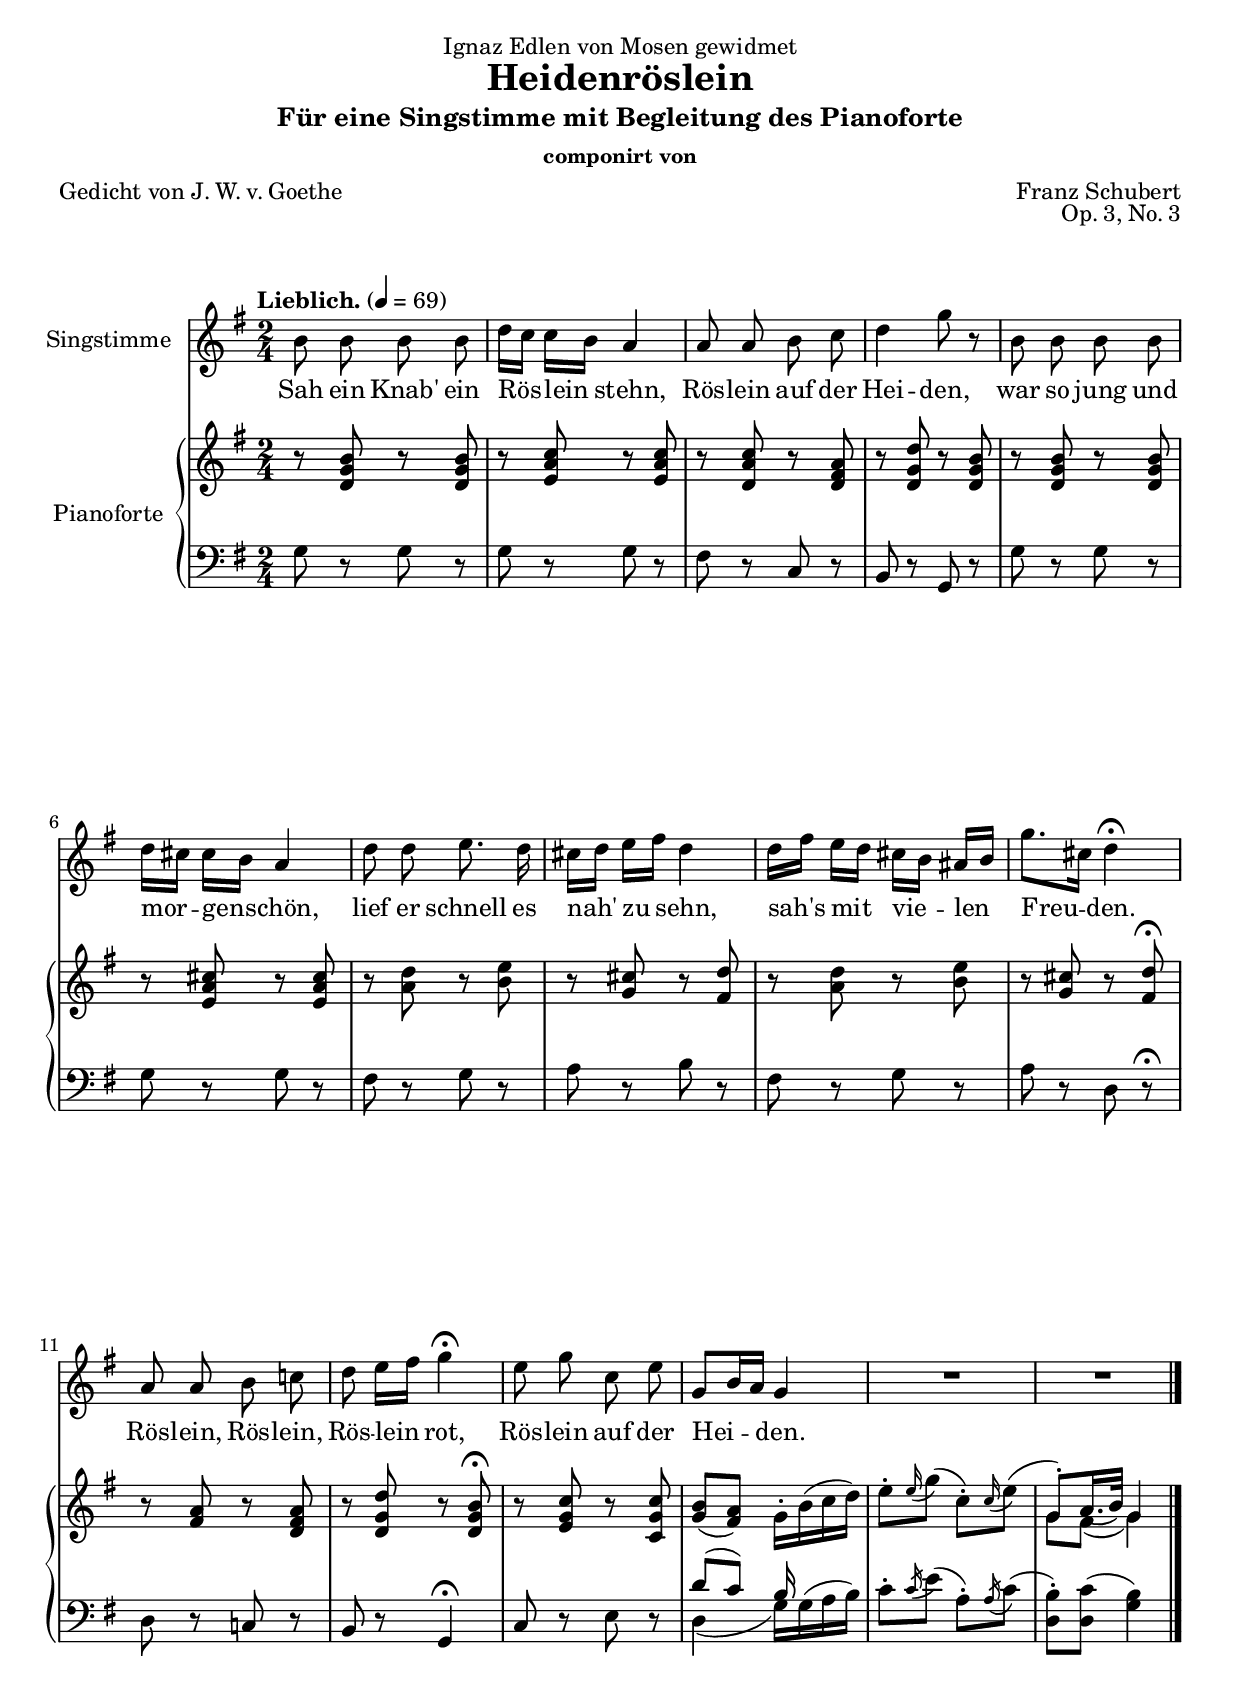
\version "2.15.39"

\paper {
  #(include-special-characters)
  ragged-bottom = ##f
  ragged-last-bottom = ##f
}

\header {
  title = "Heidenröslein"
  subtitle = "Für eine Singstimme mit Begleitung des Pianoforte"
  subsubtitle = "componirt von"
  composer = "Franz Schubert"
  opus = "Op.&thinsp;3, No.&thinsp;3"
  %TODO: print also 'composition'
  composition = "19.&thinsp;August 1815"
  dedication = "Ignaz Edlen von Mosen gewidmet"
  poet = "Gedicht von J.&thinsp;W.&thinsp;v.&thinsp;Goethe"
}

global = {
  \key g \major
  \time 2/4
  \tempo "Lieblich." 4 = 69
}

melody = \relative f' {
  \global
  \clef treble
  \autoBeamOff

  b8 b b b
  d16[ c] c[ b] a4
  a8 a b c
  d4 g8 r
  b,8 b b b 
  d16[ cis] cis[ b] a4
  d8 d e8. d16
  cis16[ d] e[ fis] d4
  d16[ fis] e[ d] cis[ b] ais[ b] 
  g'8.[ cis,16] d4\fermata
  a8 a b c!
  d e16[ fis] g4\fermata
  e8 g c, e
  g,[ b16 a] g4 
  R2 * 2
  \bar "|."
}


text = \lyricmode {
  Sah ein Knab' ein
  Rös -- lein stehn,
  Rös -- lein auf der
  Hei -- den,
  war so jung und
  mor -- gen -- schön,
  lief er schnell es
  nah' zu sehn,
  sah's mit vie -- len
  Freu -- den.
  Rös -- lein, Rös -- lein, Rös -- lein rot,
  Rös -- lein auf der Hei -- den.
}


% Help for Frescobaldi
%%master: Heidenroeslein.ly


upper = \relative d' {
  \global
  \clef treble
    
  r8 <d g b> r q | %1
  r8 <e a c> r q | %2
  r8 <d a' c> r <d fis a> | %3
  r8 <d g d'> r <d g b> | %4
  r8 <d g b> r q | %5
  r8 <e a cis> r q | %6
  r8 <a d> r <b e> | %7
  r8 <g cis> r <fis d'> | %8
  r8 <a d> r <b e> | %9
  r8 <g cis> r <fis d'>\fermata | %10
  r8 <fis a> r <d fis a> | %11
  r8 <d g d'> r <d g b>\fermata | %12
  r8 <e g c> r <c g' c> | %13
  <g'~ b>8( <fis a>) g16-. b( c d) | %14
  e8-. \appoggiatura e16 g8( c,-.) \appoggiatura c16 e8( | %15
  <<
    {
      g,^.) a16.( b32) g4
    }
    \new Voice {
      \voiceTwo
      g8 fis( g4)
    }
  >>
  \bar "|."
}

lower = \relative c' {
  \global
  \clef bass
  
  g8 r8 g8 r8 | %1
  g8 r8 g8 r8 | %2
  fis8 r8 c8 r8 | %3
  b8 r8 g8 r8 | %4
  g'8 r8 g8 r8 | %5
  g8 r8 g8 r8 | %6
  fis8 r8 g8 r8 | %7
  a8 r8 b8 r8 | %8
  fis8 r8 g8 r8 | %9
  a8 r8 d,8 r8\fermata | %10
  d8 r8 c!8 r8 | %11
  b8 r8 g4\fermata | %12
  c8 r8 e8 r8 | %13
  <<
    {
      \voiceTwo
      d4( g16)
    }
    \new Voice {
      \voiceOne
      d'8( c) b16
    }
  >>
    \oneVoice
    g16( a b) | %14
  c8-. \acciaccatura c16 e8( a,-.) \acciaccatura a16 c8( | %15
  <d, b'>8-.) <d c'>( <g b>4)
}


% layout settings should be separate from the score definition.
\layout {
  indent = 22 \mm
}

\score {
  <<
    \new Voice = "mel" { 
        \set Staff.instrumentName = "Singstimme"
        \melody 
    }
    \new Lyrics \lyricsto mel \text
    \new PianoStaff <<
      \set PianoStaff.instrumentName = "Pianoforte"
      \new Staff = "upper" \upper
      \new Staff = "lower" \lower
    >>
  >>
  \layout {
    
  }
  \midi { }
}

